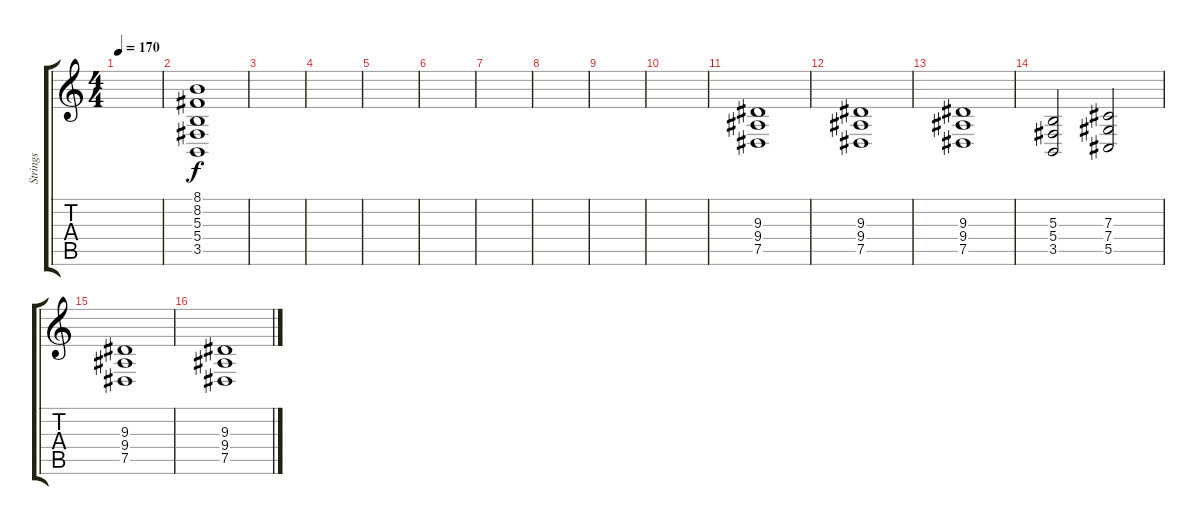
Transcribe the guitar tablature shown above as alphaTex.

\track ("Strings" "Strings") {instrument stringensemble1}
\staff {score tabs}
\tuning (Eb4 Bb3 Gb3 Db3 Ab2 Eb2) {hide}
\ts (4 4)
\tempo 170
\clef g2
\ks c
|
(8.1 8.2 5.3 5.4 3.5).1 |
|
|
|
|
|
|
|
|
(9.3 9.4 7.5).1 |
(9.3 9.4 7.5).1 |
(9.3 9.4 7.5).1 |
(5.3 5.4 3.5).2 (7.3 7.4 5.5).2 |
(9.3 9.4 7.5).1 |
(9.3 9.4 7.5).1
